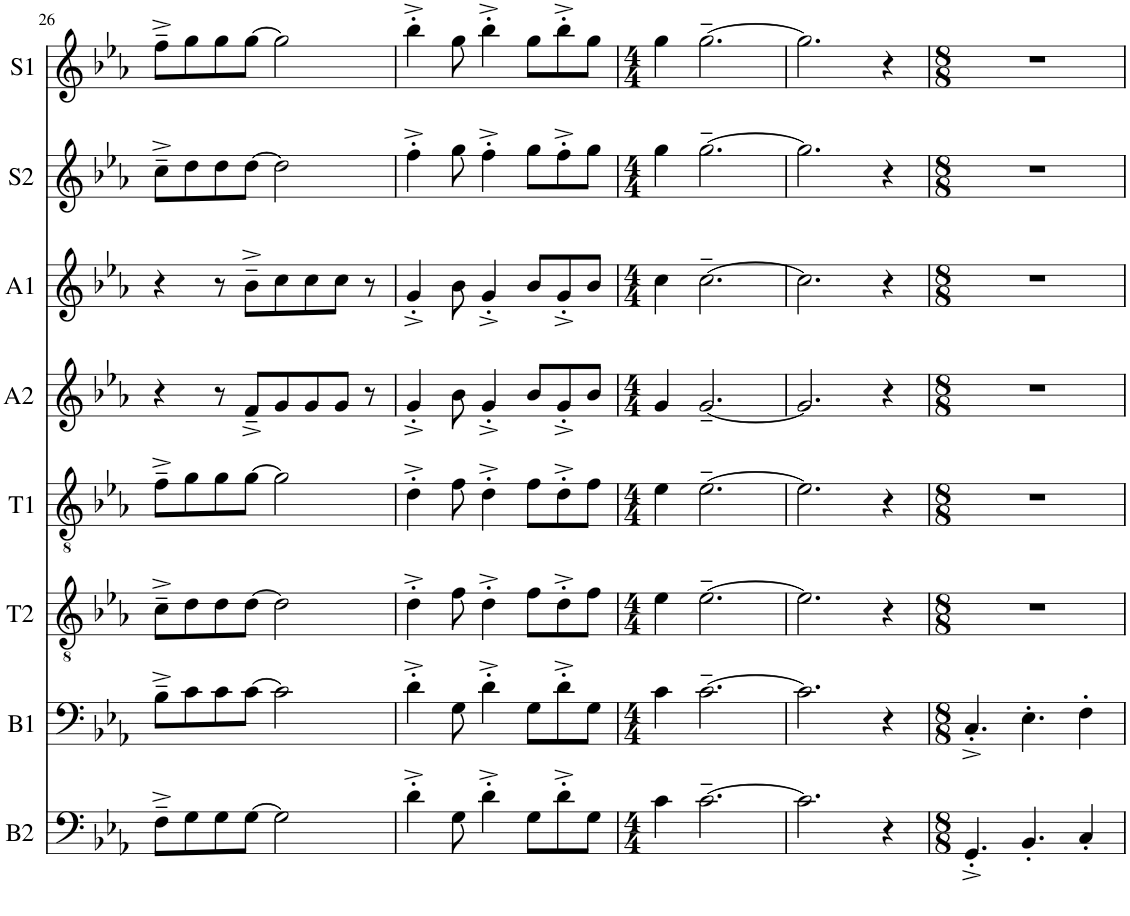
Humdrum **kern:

**kern	**kern	**kern	**kern	**kern	**kern	**kern	**kern
*part8	*part7	*part6	*part5	*part4	*part3	*part2	*part1
*staff8	*staff7	*staff6	*staff5	*staff4	*staff3	*staff2	*staff1
*I"Bass 2	*I"Bass 1	*I"Tenor 2	*I"Tenor 1	*I"Alto 2	*I"Alto 1	*I"Soprano 2	*I"Soprano 1
*I'B2	*I'B1	*I'T2	*I'T1	*I'A2	*I'A1	*I'S2	*I'S1
!!LO:PB:g=z
*clefF4	*clefF4	*clefGv2	*clefGv2	*clefG2	*clefG2	*clefG2	*clefG2
*k[b-e-a-]	*k[b-e-a-]	*k[b-e-a-]	*k[b-e-a-]	*k[b-e-a-]	*k[b-e-a-]	*k[b-e-a-]	*k[b-e-a-]
*M8/8	*M8/8	*M8/8	*M8/8	*M8/8	*M8/8	*M8/8	*M8/8
=26	=26	=26	=26	=26	=26	=26	=26
8F~^\L	8B-~^\L	8c~^\L	8f~^\L	4r	4r	8cc~^\L	8ff~^\L
8G\	8c\	8d\	8g\	.	.	8dd\	8gg\
8G\	8c\	8d\	8g\	8r	8r	8dd\	8gg\
[8G\J	[8c\J	[8d\J	[8g\J	8f~^/L	8b-~^\L	[8dd\J	[8gg\J
2G\]	2c\]	2d\]	2g\]	8g/	8cc\	2dd\]	2gg\]
.	.	.	.	8g/	8cc\	.	.
.	.	.	.	8g/J	8cc\J	.	.
.	.	.	.	8r	8r	.	.
=27	=27	=27	=27	=27	=27	=27	=27
4d'^\	4d'^\	4d'^\	4d'^\	4g'^/	4g'^/	4ff'^\	4bb-'^\
8G\	8G\	8f\	8f\	8b-\	8b-\	8gg\	8gg\
4d'^\	4d'^\	4d'^\	4d'^\	4g'^/	4g'^/	4ff'^\	4bb-'^\
8G\L	8G\L	8f\L	8f\L	8b-/L	8b-/L	8gg\L	8gg\L
8d'^\	8d'^\	8d'^\	8d'^\	8g'^/	8g'^/	8ff'^\	8bb-'^\
8G\J	8G\J	8f\J	8f\J	8b-/J	8b-/J	8gg\J	8gg\J
=28	=28	=28	=28	=28	=28	=28	=28
*M4/4	*M4/4	*M4/4	*M4/4	*M4/4	*M4/4	*M4/4	*M4/4
4c\	4c\	4e-\	4e-\	4g/	4cc\	4gg\	4gg\
[2.c~\	[2.c~\	[2.e-~\	[2.e-~\	[2.g~/	[2.cc~\	[2.gg~\	[2.gg~\
=29	=29	=29	=29	=29	=29	=29	=29
2.c\]	2.c\]	2.e-\]	2.e-\]	2.g/]	2.cc\]	2.gg\]	2.gg\]
4r	4r	4r	4r	4r	4r	4r	4r
=30	=30	=30	=30	=30	=30	=30	=30
*M8/8	*M8/8	*M8/8	*M8/8	*M8/8	*M8/8	*M8/8	*M8/8
4.GG'^/	4.C'^/	1r	1r	1r	1r	1r	1r
4.BB-'/	4.E-'\	.	.	.	.	.	.
4C'/	4F'\	.	.	.	.	.	.
=	=	=	=	=	=	=	=
*-	*-	*-	*-	*-	*-	*-	*-
